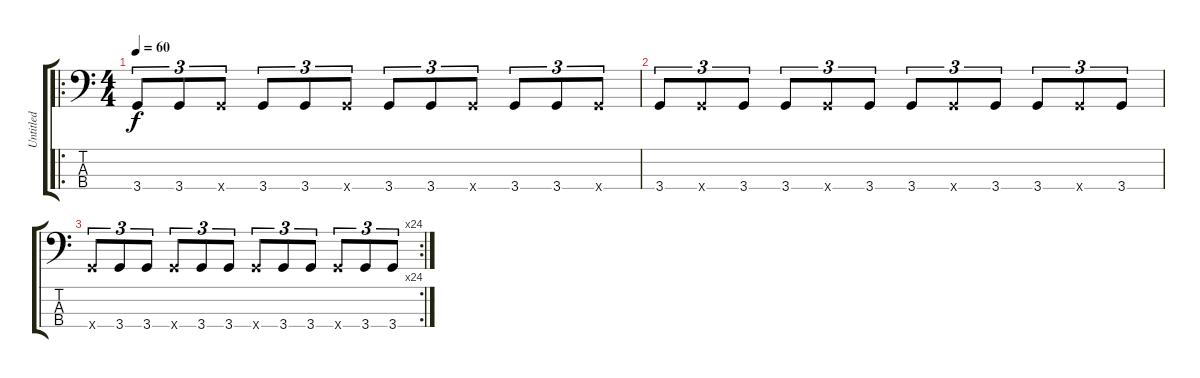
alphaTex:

\track ("Untitled" "Untitled") {instrument electricbassfinger}
\staff {score tabs}
\tuning (G2 D2 A1 E1) {hide}
\ro
\ts (4 4)
\tempo 60
\clef f4
\ks c
3.4.8{tu (3 2) dy f instrument electricbassfinger} 3.4.8{tu (3 2)} 3.4{x}.8{tu (3 2)} 3.4.8{tu (3 2)} 3.4.8{tu (3 2)} 3.4{x}.8{tu (3 2)} 3.4.8{tu (3 2)} 3.4.8{tu (3 2)} 3.4{x}.8{tu (3 2)} 3.4.8{tu (3 2)} 3.4.8{tu (3 2)} 3.4{x}.8{tu (3 2)} |
3.4.8{tu (3 2)} 3.4{x}.8{tu (3 2)} 3.4.8{tu (3 2)} 3.4.8{tu (3 2)} 3.4{x}.8{tu (3 2)} 3.4.8{tu (3 2)} 3.4.8{tu (3 2)} 3.4{x}.8{tu (3 2)} 3.4.8{tu (3 2)} 3.4.8{tu (3 2)} 3.4{x}.8{tu (3 2)} 3.4.8{tu (3 2)} |
\rc 24
3.4{x}.8{tu (3 2)} 3.4.8{tu (3 2)} 3.4.8{tu (3 2)} 3.4{x}.8{tu (3 2)} 3.4.8{tu (3 2)} 3.4.8{tu (3 2)} 3.4{x}.8{tu (3 2)} 3.4.8{tu (3 2)} 3.4.8{tu (3 2)} 3.4{x}.8{tu (3 2)} 3.4.8{tu (3 2)} 3.4.8{tu (3 2)}
